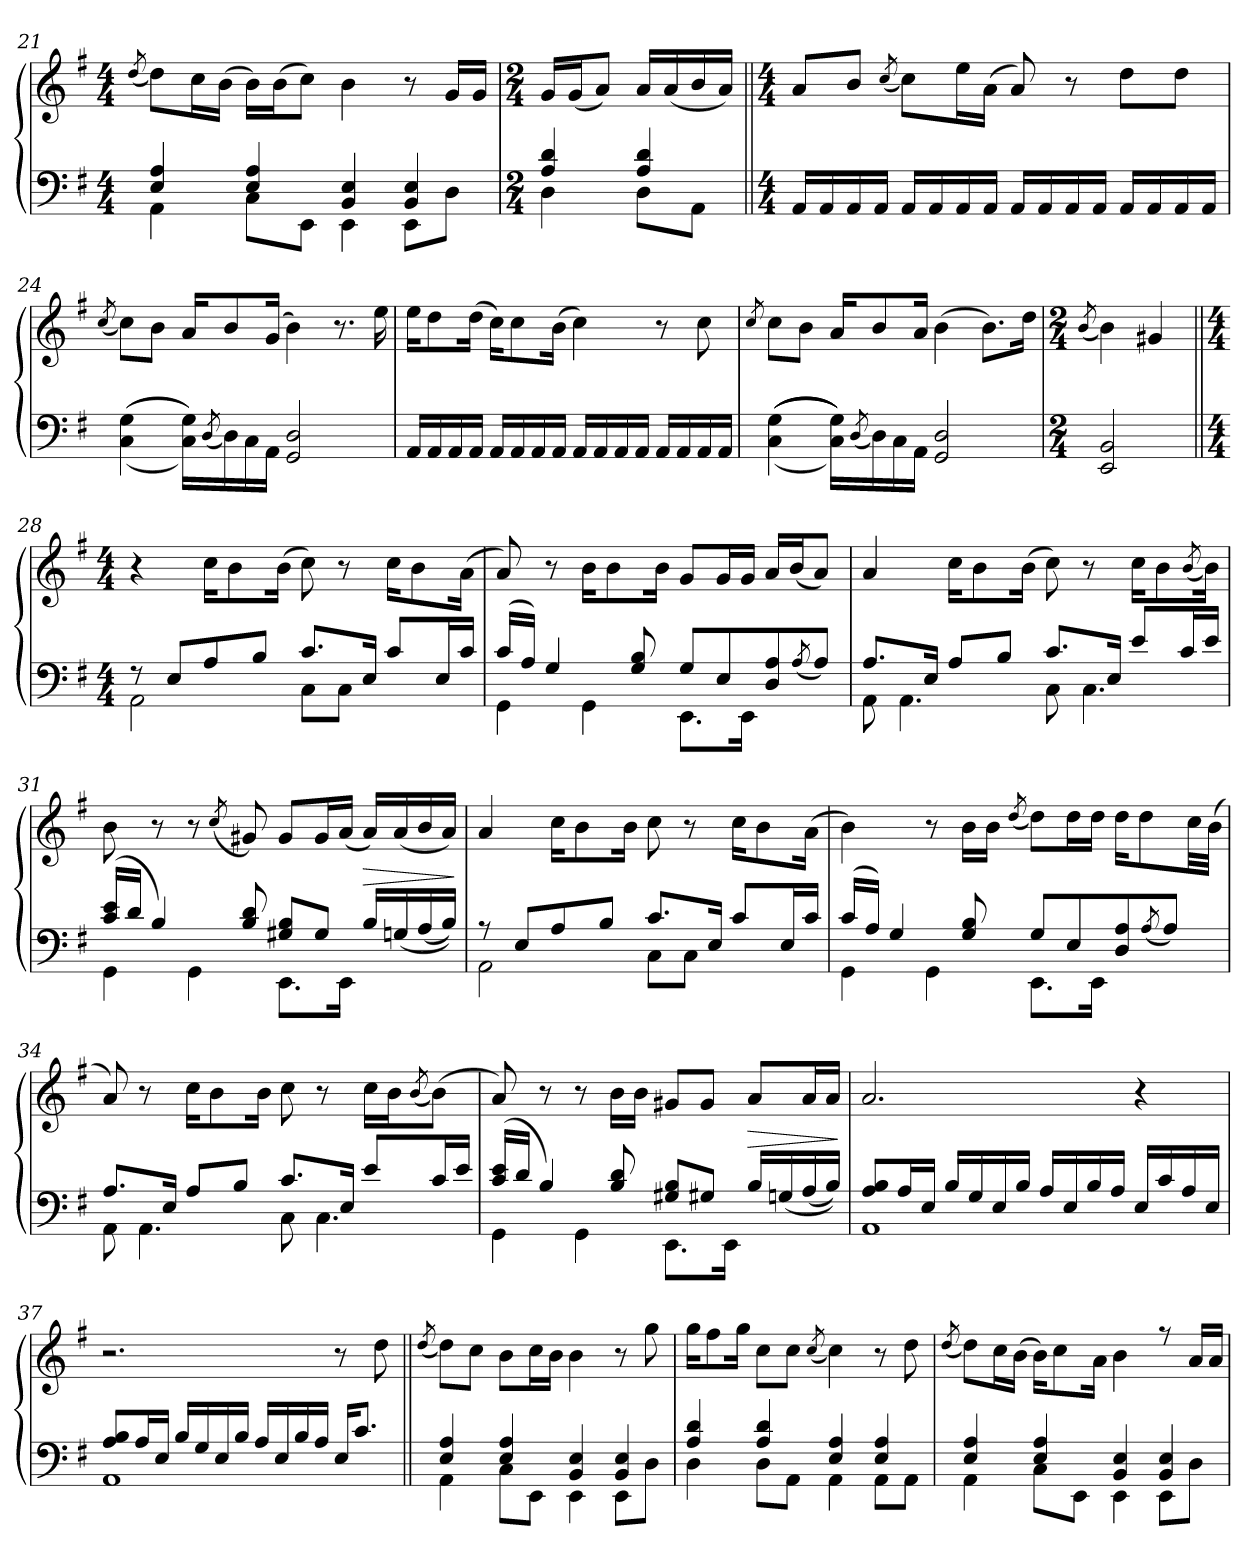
**kern	**kern	**dynam
*part1	*part1	*part1
*staff2	*staff1	*staff1/2
*clefF4	*clefG2	*
*k[f#]	*k[f#]	*
*M4/4	*M4/4	*
=21	=21	=21
.	(8qdd/	.
*^	*	*
4E/ 4A/	4AA\	8dd\L)	.
.	.	16cc\L	.
.	.	(16b\JJ	.
4E/ 4A/	8C\L	16b\LL)	.
.	.	(16b\J	.
.	8EE\J	8cc\J)	.
4BB/ 4E/	4EE\	4b\	.
4BB/ 4E/	8EE\L	8r	.
.	8D\J	16g/LL	.
.	.	16g/JJ	.
=22	=22	=22	=22
*M2/4	*	*M2/4	*
4A/ 4d/	4D\	16g/LL	.
.	.	(16g/J	.
.	.	8a/J)	.
4A/ 4d/	8D\L	16a/LL	.
.	.	(16a/	.
.	8AA\J	16b/	.
.	.	16a/JJ)	.
*v	*v	*	*
!!LO:LB:g=z
=23||	=23||	=23||
*M4/4	*M4/4	*
16AA/LL	8a/L	.
16AA/	.	.
16AA/	8b/J	.
16AA/JJ	.	.
.	(8qcc/	.
16AA/LL	8cc\L)	.
16AA/	.	.
16AA/	16ee\L	.
16AA/JJ	(16a\JJ	.
16AA/LL	8a/)	.
16AA/	.	.
16AA/	8r	.
16AA/JJ	.	.
16AA/LL	8dd\L	.
16AA/	.	.
16AA/	8dd\J	.
16AA/JJ	.	.
=24	=24	=24
.	(8qcc/	.
(((4C\ 4G\	8cc\L)	.
.	8b\J	.
16C\ 16G\LL)))	16a/KL	.
(8qD/	.	.
16D\)	8b/	.
16C\	.	.
16AA\JJ	(16g/Jk	.
2GG/ 2D/	4b\)	.
.	8.r	.
.	16ee\	.
=25	=25	=25
16AA/LL	16ee\KL	.
16AA/	8dd\	.
16AA/	.	.
16AA/JJ	(16dd\Jk	.
16AA/LL	16cc\KL)	.
16AA/	8cc\	.
16AA/	.	.
16AA/JJ	(16b\Jk	.
16AA/LL	4cc\)	.
16AA/	.	.
16AA/	.	.
16AA/JJ	.	.
16AA/LL	8r	.
16AA/	.	.
16AA/	8cc\	.
16AA/JJ	.	.
!!LO:LB:g=z
=26	=26	=26
.	8qcc/	.
(((((4C\ 4G\	8cc\L	.
.	8b\J	.
16C\ 16G\LL)))))	16a/KL	.
(8qD/	.	.
16D\)	8b/	.
16C\	.	.
16AA\JJ	16a/Jk	.
2GG/ 2D/	(4b\	.
.	8.b\L)	.
.	16dd\Jk	.
=27	=27	=27
*M2/4	*M2/4	*
.	(8qb/	.
2EE/ 2BB/	4b\)	.
.	4g#X/	.
=28||	=28||	=28||
*M4/4	*M4/4	*
*^	*	*
8r	2AA\	4r	.
8E/L	.	.	.
8A/	.	16cc\KL	.
.	.	8b\	.
8B/J	.	.	.
.	.	(16b\Jk	.
8.c/L	8C\L	8cc\)	.
.	8C\J	8r	.
16E/Jk	.	.	.
8c/L	4ryy	16cc\KL	.
.	.	8b\	.
16E/L	.	.	.
16c/JJ	.	(16a\Jk	.
=29	=29	=29	=29
(16c/LL	4GG\	8a/)	.
16A/JJ)	.	.	.
4G/	.	8r	.
.	4GG\	16b\KL	.
.	.	8b\	.
8G/ 8B/	.	.	.
.	.	16b\Jk	.
8G/L	8.EE\L	8g/L	.
8E/	.	16g/L	.
.	16EE\Jk	16g/JJ	.
8D/ 8A/	4ryy	16a/LL	.
.	.	(16b/J	.
(8qA/	.	.	.
8A/J)	.	8a/J)	.
!!LO:LB:g=z
=30	=30	=30	=30
8.A/L	8AA\	4a/	.
.	4.AA\	.	.
16E/Jk	.	.	.
8A/L	.	16cc\KL	.
.	.	8b\	.
8B/J	.	.	.
.	.	(16b\Jk	.
8.c/L	8C\	8cc\)	.
.	4.C\	8r	.
16E/Jk	.	.	.
8e/L	.	16cc\KL	.
.	.	8b\	.
16c/L	.	.	.
.	.	(8qb/	.
16e/JJ	.	16b\Jk)	.
=31	=31	=31	=31
(16c/ 16e/LL	4GG\	8b\	.
16d/JJ	.	.	.
4B/)	.	8r	.
.	4GG\	8r	.
.	.	(8qcc/	.
8B/ 8d/	.	8g#X/)	.
8G#X/ 8B/L	8.EE\L	8g#/L	.
8G#/J	.	16g#/L	.
.	16EE\Jk	(16a/JJ	.
!	!	!	!LO:HP:a=2
16B/LL	4ryy	16a/LL)	>
(16Gn/	.	(16a/	.
(16A/	.	16b/	.
16B/JJ))	.	16a/JJ)	.
*v	*v	*	*
.	.	]
=32	=32	=32
*^	*	*
8r	2AA\	4a/	.
8E/L	.	.	.
8A/	.	16cc\KL	.
.	.	8b\	.
8B/J	.	.	.
.	.	16b\Jk	.
8.c/L	8C\L	8cc\	.
.	8C\J	8r	.
16E/Jk	.	.	.
8c/L	4ryy	16cc\KL	.
.	.	8b\	.
16E/L	.	.	.
16c/JJ	.	(16a\Jk	.
!!LO:PB:g=z
=33	=33	=33	=33
(16c/LL	4GG\	4b\)	.
16A/JJ)	.	.	.
4G/	.	.	.
.	4GG\	8r	.
8G/ 8B/	.	16b\LL	.
.	.	16b\JJ	.
.	.	(8qdd/	.
8G/L	8.EE\L	8dd\L)	.
8E/	.	16dd\L	.
.	16EE\Jk	16dd\JJ	.
8D/ 8A/	4ryy	16dd\KL	.
.	.	8dd\	.
(8qA/	.	.	.
8A/J)	.	.	.
.	.	32cc\LL	.
.	.	(32b\JJJ	.
=34	=34	=34	=34
8.A/L	8AA\	8a/)	.
.	4.AA\	8r	.
16E/Jk	.	.	.
8A/L	.	16cc\KL	.
.	.	8b\	.
8B/J	.	.	.
.	.	16b\Jk	.
8.c/L	8C\	8cc\	.
.	4.C\	8r	.
16E/Jk	.	.	.
8e/L	.	16cc\LL	.
.	.	16b\J	.
.	.	(8qb/	.
16c/L	.	(8b\J)	.
16e/JJ	.	.	.
!!LO:LB:g=z
=35	=35	=35	=35
(16c/ 16e/LL	4GG\	8a/)	.
16d/JJ	.	.	.
4B/)	.	8r	.
.	4GG\	8r	.
8B/ 8d/	.	16b\LL	.
.	.	16b\JJ	.
8G#X/ 8B/L	8.EE\L	8g#X/L	.
8G#X/J	.	8g#/J	.
.	16EE\Jk	.	.
!	!	!	!LO:HP:a=2
16B/LL	4ryy	8a/L	>
(16Gn/	.	.	.
(16A/	.	16a/L	.
16B/JJ))	.	16a/JJ	.
*v	*v	*	*
.	.	]
=36	=36	=36
*^	*	*
8A/ 8B/L	1AA	2.a/	.
16A/L	.	.	.
16E/JJ	.	.	.
16B/LL	.	.	.
16G/	.	.	.
16E/	.	.	.
16B/JJ	.	.	.
16A/LL	.	.	.
16E/	.	.	.
16B/	.	.	.
16A/JJ	.	.	.
16E/LL	.	4r	.
16c/	.	.	.
16A/	.	.	.
16E/JJ	.	.	.
!!LO:LB:g=z
=37	=37	=37	=37
8A/ 8B/L	1AA	2.r	.
16A/L	.	.	.
16E/JJ	.	.	.
16B/LL	.	.	.
16G/	.	.	.
16E/	.	.	.
16B/JJ	.	.	.
16A/LL	.	.	.
16E/	.	.	.
16B/	.	.	.
16A/JJ	.	.	.
16E/KL	.	8r	.
8.c/J	.	.	.
.	.	8dd\	.
=38||	=38||	=38||	=38||
.	.	(8qdd/	.
4E/ 4A/	4AA\	8dd\L)	.
.	.	8cc\J	.
4E/ 4A/	8C\L	8b\L	.
.	8EE\J	16cc\L	.
.	.	16b\JJ	.
4BB/ 4E/	4EE\	4b\	.
4BB/ 4E/	8EE\L	8r	.
.	8D\J	8gg\	.
=39	=39	=39	=39
4A/ 4d/	4D\	16gg\KL	.
.	.	8ff#\	.
.	.	16gg\Jk	.
4A/ 4d/	8D\L	8cc\L	.
.	8AA\J	8cc\J	.
.	.	(8qcc/	.
4E/ 4A/	4AA\	4cc\)	.
4E/ 4A/	8AA\L	8r	.
.	8AA\J	8dd\	.
=40	=40	=40	=40
.	.	(8qdd/	.
4E/ 4A/	4AA\	8dd\L)	.
.	.	16cc\L	.
.	.	(16b\JJ	.
4E/ 4A/	8C\L	16b\KL)	.
.	.	8cc\	.
.	8EE\J	.	.
.	.	16a\Jk	.
4BB/ 4E/	4EE\	4b\	.
4BB/ 4E/	8EE\L	8rff	.
.	8D\J	16a/LL	.
.	.	16a/JJ	.
*v	*v	*	*
=	=	=
*-	*-	*-
